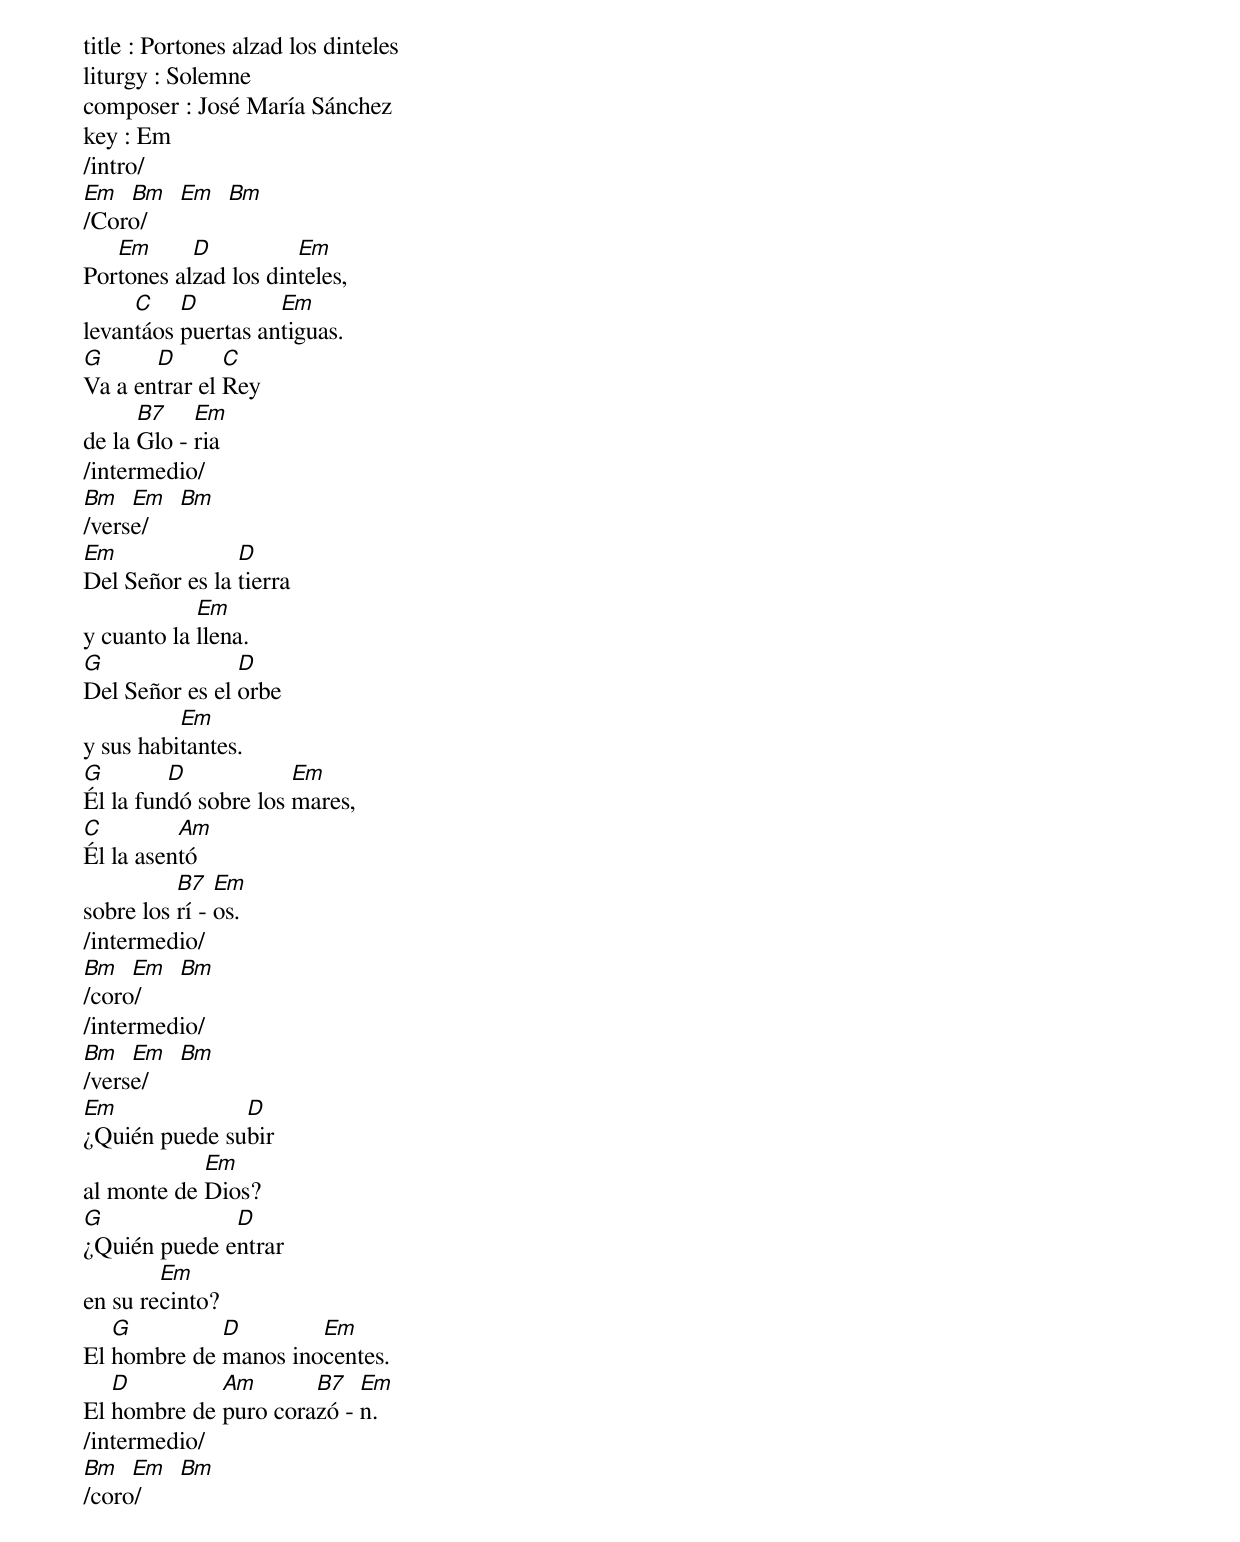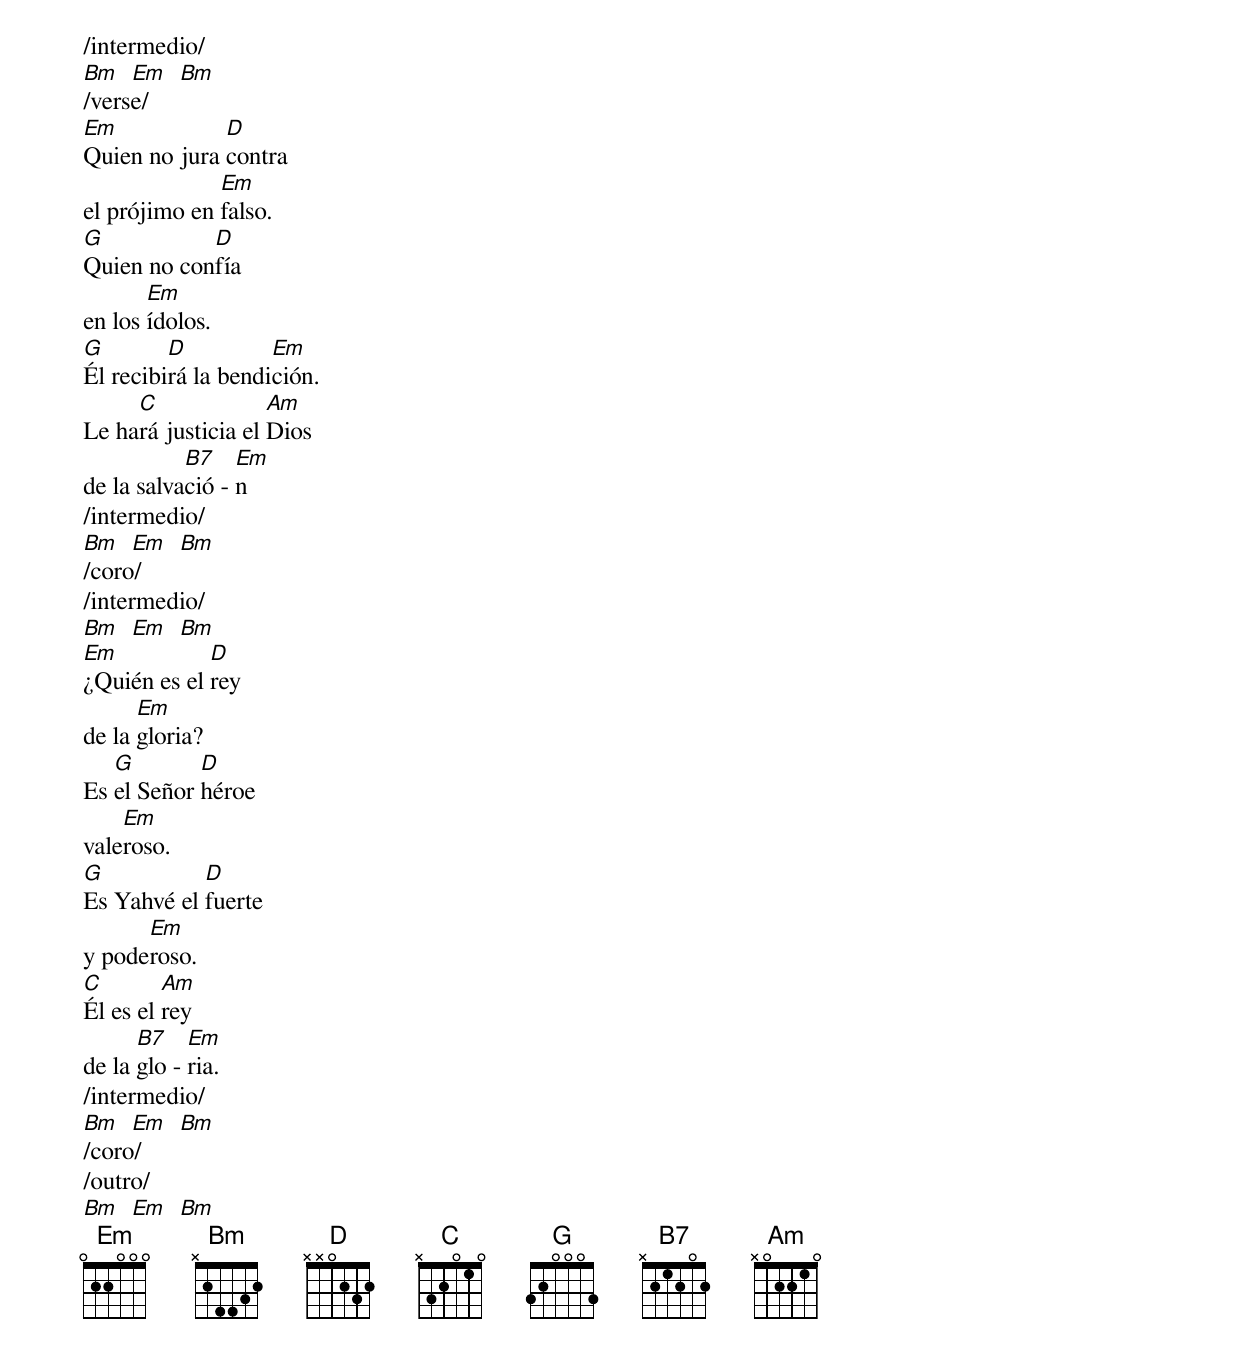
title : Portones alzad los dinteles
liturgy : Solemne
composer : José María Sánchez
key : Em
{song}
/intro/
[Em]  [Bm]  [Em]  [Bm]
/Coro/
Por[Em]tones al[D]zad los din[Em]teles,
levan[C]táos [D]puertas an[Em]tiguas.
[G]Va a en[D]trar el [C]Rey
de la [B7]Glo - [Em]ria
/intermedio/
[Bm]  [Em]  [Bm]
/verse/
[Em]Del Señor es la [D]tierra
y cuanto la [Em]llena.
[G]Del Señor es el [D]orbe
y sus habi[Em]tantes.
[G]Él la fun[D]dó sobre los [Em]mares,
[C]Él la asen[Am]tó
sobre los [B7]rí - [Em]os.
/intermedio/
[Bm]  [Em]  [Bm]
/coro/
/intermedio/
[Bm]  [Em]  [Bm]
/verse/
[Em]¿Quién puede su[D]bir
al monte de [Em]Dios?
[G]¿Quién puede e[D]ntrar
en su re[Em]cinto?
El [G]hombre de [D]manos ino[Em]centes.
El [D]hombre de [Am]puro cora[B7]zó - [Em]n.
/intermedio/
[Bm]  [Em]  [Bm]
/coro/
/intermedio/
[Bm]  [Em]  [Bm]
/verse/
[Em]Quien no jura [D]contra
el prójimo en [Em]falso.
[G]Quien no con[D]fía
en los [Em]ídolos.
[G]Él recibi[D]rá la bendi[Em]ción.
Le ha[C]rá justicia el [Am]Dios
de la salva[B7]ció - [Em]n
/intermedio/
[Bm]  [Em]  [Bm]
/coro/
/intermedio/
[Bm]  [Em]  [Bm]
[Em]¿Quién es el [D]rey
de la [Em]gloria?
Es [G]el Señor [D]héroe
vale[Em]roso.
[G]Es Yahvé el [D]fuerte
y pode[Em]roso.
[C]Él es el [Am]rey
de la [B7]glo - [Em]ria.
/intermedio/
[Bm]  [Em]  [Bm]
/coro/
/outro/
[Bm]  [Em]  [Bm]
